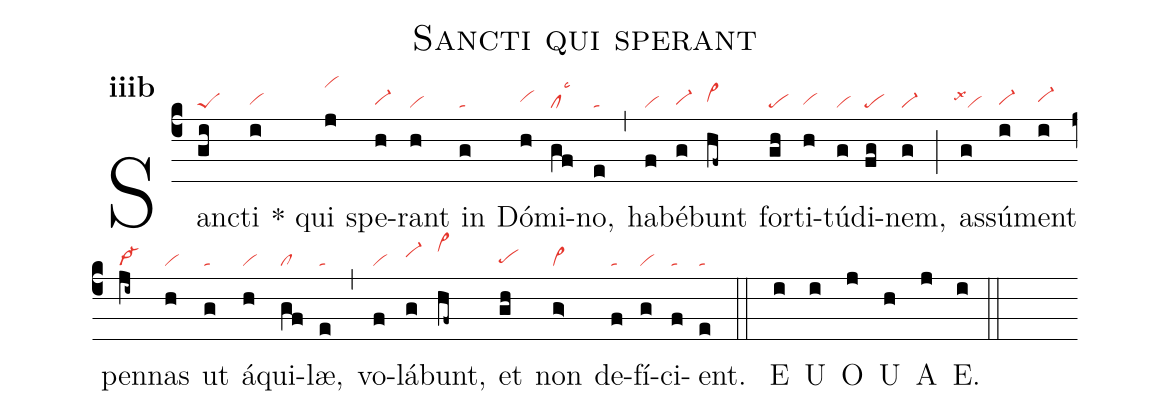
name:Sancti qui sperant;
office-part:an;
mode:3b;
nabc-lines:1;
%%
initial-style: 1;
name: Sancti qui sperant;
mode: 3;
office-part: Antiphona;
annotation: Ant.;
annotation: iii b;
nabc-lines:1;
%%
(c4) Sanc(gi|peS)ti(i|vihg) <sp>*</sp> qui(j|vihm) spe(h|vi-hg)rant(h|vi) in(g|ta) Dó(h|vihh)mi(gf|cllsc3)no,(e|ta) (,) ha(f|vi)bé(g|vi-hg)bunt(hf~|vi>hh) for(gh|pe)ti(h|vihg)tú(g|vi)di(fg|pe)nem,(g|vi-) (;) as(g|``vilsx1)sú(i|vi-hg)ment(i|vi-hh) pen(ji~|vi->)nas(h|vi) ut(g|ta) á(h|vi)qui(gf|cl)læ,(e|ta) (,) vo(f|vi)lá(g|vi-hi)bunt,(hf~|vi>hk) et(gh|pehg) non(g>|vi>) de(f|ta)fí(g|vi)ci(f|ta)ent.(e|ta) (::)
<eu> E(i) U(i) O(j) U(h) A(j) E.(i) </eu> (::)
